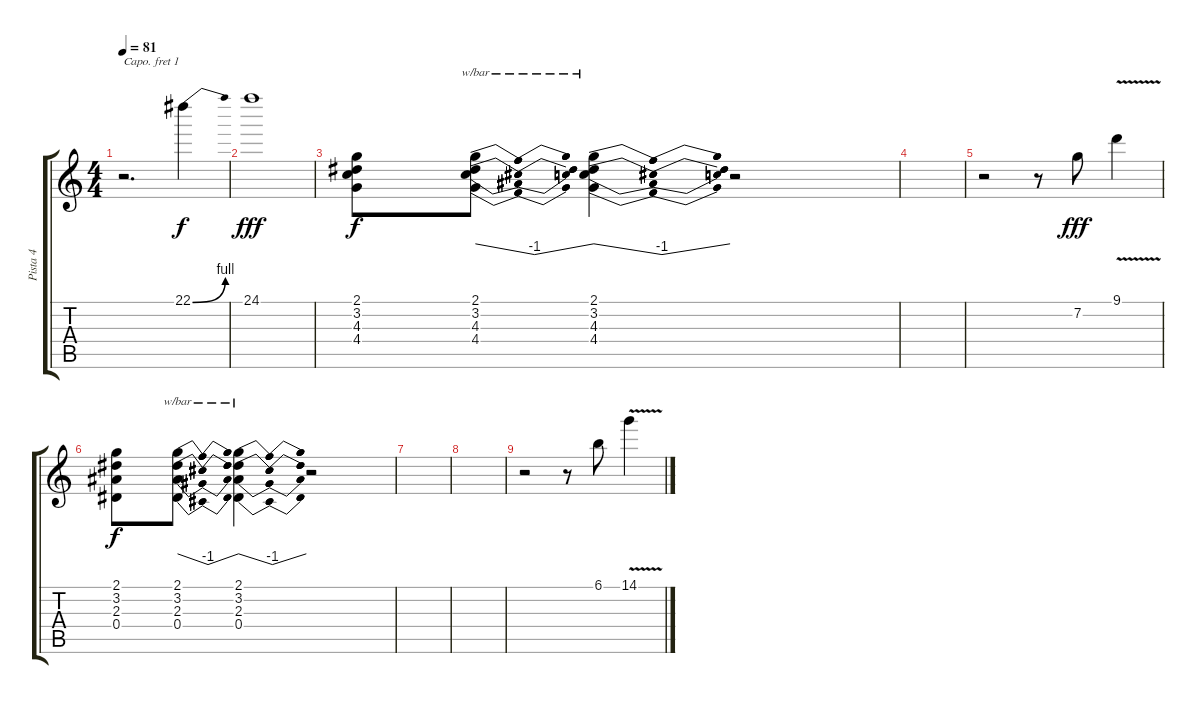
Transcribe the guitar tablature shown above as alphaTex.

\track ("Pista 4" "Pista 4") {instrument electricguitarjazz}
\staff {score tabs}
\capo 1
\tuning (E4 B3 G3 D3 A2 E2) {hide}
\ts (4 4)
\tempo 81
\clef g2
\ks c
r.2{d dy fff} 22.1{be (bend 0 0 60 4)}.4{dy f} |
24.1.1{dy fff} |
(2.1 3.2 4.3 4.4).8{dy f} (2.1 3.2 4.3 4.4).8{tbe (dip default 0 0 30 -4 60 0)} (2.1 3.2 4.3 4.4).4{tbe (dip default 0 0 30 -4 60 0)} r.2 |
|
r.2 r.8 7.2.8{dy fff} 9.1{v}.4 |
(2.1 3.2 2.3 0.4).8{dy f} (2.1 3.2 2.3 0.4).8{tbe (dip default 0 0 30 -4 60 0)} (2.1 3.2 2.3 0.4).4{tbe (dip default 0 0 30 -4 60 0)} r.2 |
|
|
r.2 r.8 6.1.8 14.1{v}.4
